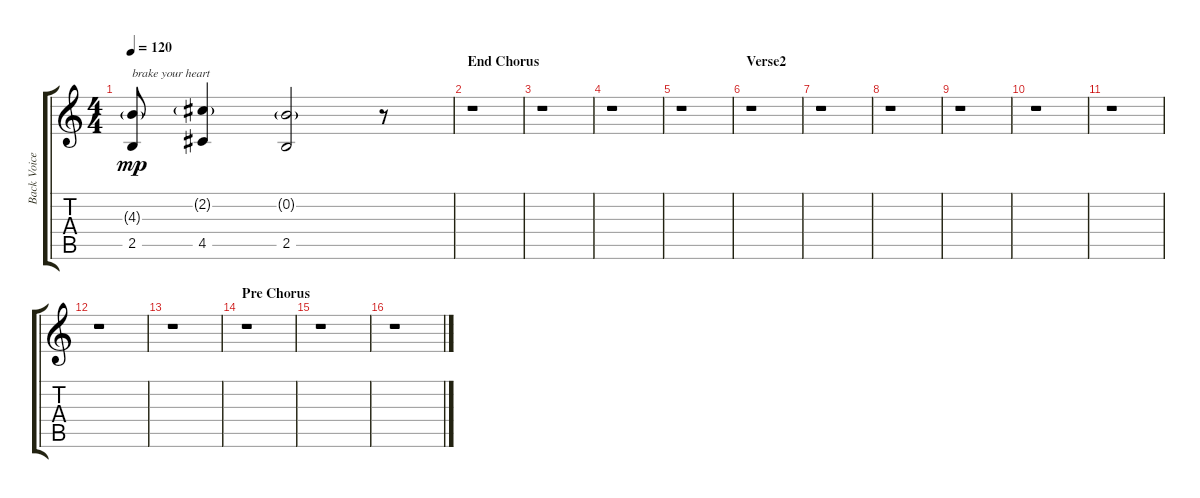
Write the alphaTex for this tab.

\track ("Back Voice" "Back Voice") {instrument fretlessbass}
\staff {score tabs}
\tuning (E4 B3 G3 D3 A2 E2) {hide}
\ts (4 4)
\tempo 120
\clef g2
\ks c
(4.3{g} 2.5).8{txt "brake your heart" dy mp} (2.2{g} 4.5).4 (0.2{g} 2.5).2 r.8 |
\section ("" "End Chorus")
r.1 |
r.1 |
r.1 |
r.1 |
\section ("" "Verse2")
r.1 |
r.1 |
r.1 |
r.1 |
r.1 |
r.1 |
r.1 |
r.1 |
\section ("" "Pre Chorus")
r.1 |
r.1 |
r.1
